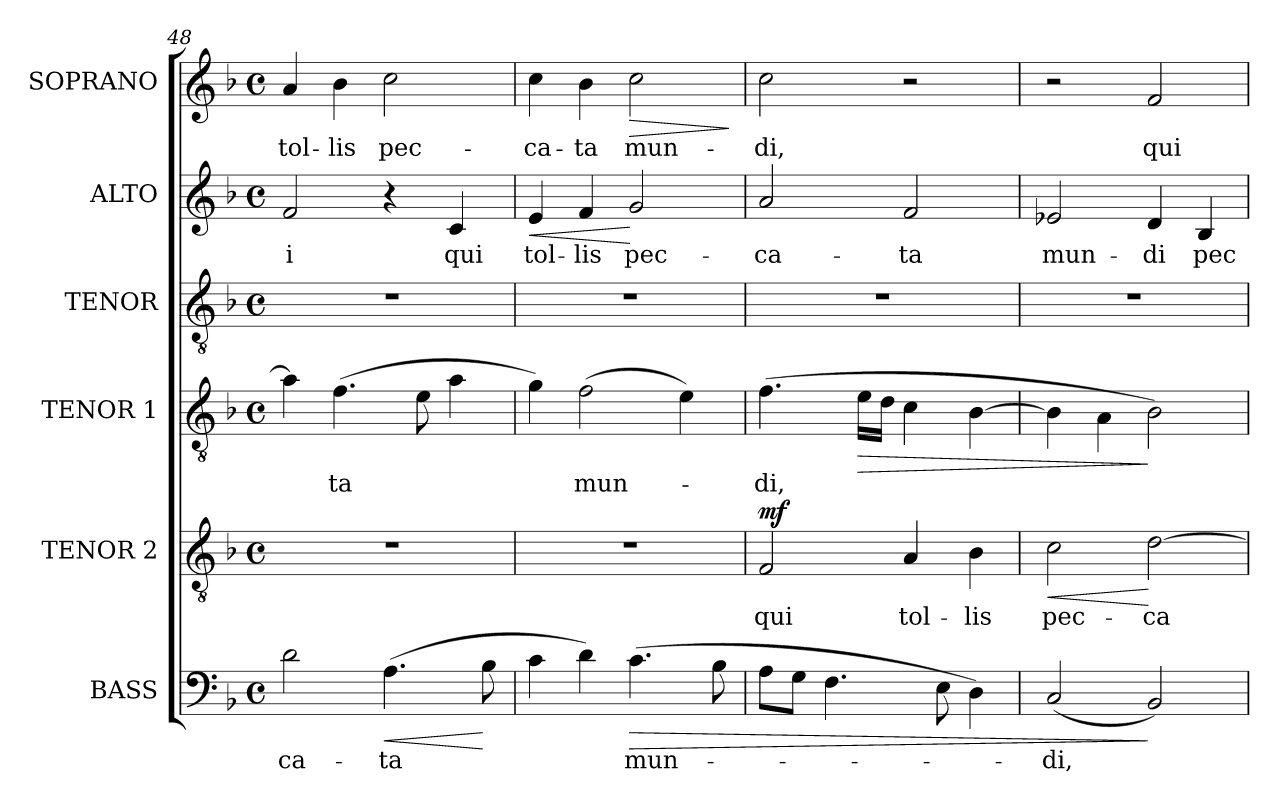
**kern	**text	**dynam	**kern	**text	**dynam	**kern	**text	**dynam	**kern	**kern	**text	**dynam	**kern	**text	**dynam
*part6	*part6	*part6	*part5	*part5	*part5	*part4	*part4	*part4	*part3	*part2	*part2	*part2	*part1	*part1	*part1
*staff6	*staff6	*staff6	*staff5	*staff5	*staff5	*staff4	*staff4	*staff4	*staff3	*staff2	*staff2	*staff2	*staff1	*staff1	*staff1
*I"BASS	*	*	*I"TENOR 2	*	*	*I"TENOR 1	*	*	*I"TENOR	*I"ALTO	*	*	*I"SOPRANO	*	*
*I'B.	*	*	*I'T2.	*	*	*I'T1.	*	*	*I'T.	*I'A.	*	*	*I'S.	*	*
*clefF4	*	*	*clefGv2	*	*	*clefGv2	*	*	*clefGv2	*clefG2	*	*	*clefG2	*	*
*	*	*	*ITrd7c12	*	*	*ITrd7c12	*	*	*ITrd7c12	*	*	*	*	*	*
*k[b-]	*	*	*k[b-]	*	*	*k[b-]	*	*	*k[b-]	*k[b-]	*	*	*k[b-]	*	*
*F:	*	*	*F:	*	*	*F:	*	*	*F:	*F:	*	*	*F:	*	*
*M4/4	*	*	*M4/4	*	*	*M4/4	*	*	*M4/4	*M4/4	*	*	*M4/4	*	*
*met(c)	*	*	*met(c)	*	*	*met(c)	*	*	*met(c)	*met(c)	*	*	*met(c)	*	*
=48	=48	=48	=48	=48	=48	=48	=48	=48	=48	=48	=48	=48	=48	=48	=48
!	!LO:LY:b:color=#000000	!	!	!	!	!	!	!	!	!	!	!	!	!	!
!	!	!	!	!	!	!	!	!	!	!	!LO:LY:b:color=#000000	!	!	!	!
!	!	!	!	!	!	!	!	!	!	!	!	!	!	!LO:LY:b:color=#000000	!
2di\	-ca-	.	1r	.	.	4Ai\]	.	.	1r	2fi/	-i	.	4ai/	tol-	.
!	!	!	!	!	!	!	!LO:LY:b:color=#000000	!	!	!	!	!	!	!	!
!	!	!	!	!	!	!	!	!	!	!	!	!	!	!LO:LY:b:color=#000000	!
.	.	.	.	.	.	(4.Fi\	-ta	.	.	.	.	.	4b-i\	-lis	.
!	!LO:LY:b:color=#000000	!LO:HP:b	!	!	!	!	!	!	!	!	!	!	!	!	!
!	!	!	!	!	!	!	!	!	!	!	!	!	!	!LO:LY:b:color=#000000	!
(4.Ai\	-ta	<	.	.	.	.	.	.	.	4r	.	.	2cci\	pec-	.
.	.	.	.	.	.	8Ei\	.	.	.	.	.	.	.	.	.
!	!	!	!	!	!	!	!	!	!	!	!LO:LY:b:color=#000000	!	!	!	!
.	.	.	.	.	.	4Ai\	.	.	.	4ci/	qui	.	.	.	.
8B-i\	.	[	.	.	.	.	.	.	.	.	.	.	.	.	.
=49	=49	=49	=49	=49	=49	=49	=49	=49	=49	=49	=49	=49	=49	=49	=49
!	!	!	!	!	!	!	!	!	!	!	!LO:LY:b:color=#000000	!LO:HP:b	!	!	!
!	!	!	!	!	!	!	!	!	!	!	!	!	!	!LO:LY:b:color=#000000	!
4ci\	.	.	1r	.	.	4Gi\)	.	.	1r	4ei/	tol-	<	4cci\	-ca-	.
!	!	!	!	!	!	!	!LO:LY:b:color=#000000	!	!	!	!	!	!	!	!
!	!	!	!	!	!	!	!	!	!	!	!LO:LY:b:color=#000000	!	!	!	!
!	!	!	!	!	!	!	!	!	!	!	!	!	!	!LO:LY:b:color=#000000	!
4di\)	.	.	.	.	.	(2Fi\	mun-	.	.	4fi/	-lis	.	4b-i\	-ta	.
!	!LO:LY:b:color=#000000	!LO:HP:b	!	!	!	!	!	!	!	!	!	!	!	!	!
!	!	!	!	!	!	!	!	!	!	!	!LO:LY:b:color=#000000	!	!	!	!
!	!	!	!	!	!	!	!	!	!	!	!	!	!	!LO:LY:b:color=#000000	!LO:HP:b
(4.ci\	mun-	>	.	.	.	.	.	.	.	2gi/	pec-	[	2cci\	mun-	>
.	.	.	.	.	.	4Ei\)	.	.	.	.	.	.	.	.	.
8B-i\	.	.	.	.	.	.	.	.	.	.	.	.	.	.	.
.	.	.	.	.	.	.	.	.	.	.	.	.	.	.	]
!!LO:LB:g=z
=50	=50	=50	=50	=50	=50	=50	=50	=50	=50	=50	=50	=50	=50	=50	=50
!	!	!	!	!LO:LY:b:color=#000000	!	!	!	!	!	!	!	!	!	!	!
!	!	!	!	!	!	!	!LO:LY:b:color=#000000	!	!	!	!	!	!	!	!
!	!	!	!	!	!	!	!	!	!	!	!LO:LY:b:color=#000000	!	!	!	!
!	!	!	!	!	!	!	!	!	!	!	!	!	!	!LO:LY:b:color=#000000	!
8Ai\L	.	.	2FFi/	qui	mf	(4.Fi\	-di,	.	1r	2ai/	-ca-	.	2cci\	-di,	.
8Gi\J	.	.	.	.	.	.	.	.	.	.	.	.	.	.	.
4.Fi\	.	.	.	.	.	.	.	.	.	.	.	.	.	.	.
!	!	!	!	!	!	!	!	!LO:HP:b	!	!	!	!	!	!	!
.	.	.	.	.	.	16Ei\LL	.	>	.	.	.	.	.	.	.
.	.	.	.	.	.	16Di\JJ	.	.	.	.	.	.	.	.	.
!	!	!	!	!LO:LY:b:color=#000000	!	!	!	!	!	!	!	!	!	!	!
!	!	!	!	!	!	!	!	!	!	!	!LO:LY:b:color=#000000	!	!	!	!
.	.	.	4AAi/	tol-	.	4Ci\	.	.	.	2fi/	-ta	.	2r	.	.
8Ei\	.	.	.	.	.	.	.	.	.	.	.	.	.	.	.
!	!	!	!	!LO:LY:b:color=#000000	!	!	!	!	!	!	!	!	!	!	!
4Di\)	.	.	4BB-i\	-lis	.	[4BB-i\	.	.	.	.	.	.	.	.	.
=51	=51	=51	=51	=51	=51	=51	=51	=51	=51	=51	=51	=51	=51	=51	=51
!	!LO:LY:b:color=#000000	!	!	!	!	!	!	!	!	!	!	!	!	!	!
!	!	!	!	!LO:LY:b:color=#000000	!LO:HP:b	!	!	!	!	!	!	!	!	!	!
!	!	!	!	!	!	!	!	!	!	!	!LO:LY:b:color=#000000	!	!	!	!
(2Ci/	-di,	.	2Ci\	pec-	<	4BB-i\]	.	.	1r	2e-Xi/	mun-	.	2r	.	.
.	.	.	.	.	.	4AAi\	.	.	.	.	.	.	.	.	.
!	!	!	!	!LO:LY:b:color=#000000	!	!	!	!	!	!	!	!	!	!	!
!	!	!	!	!	!	!	!	!	!	!	!LO:LY:b:color=#000000	!	!	!	!
!	!	!	!	!	!	!	!	!	!	!	!	!	!	!LO:LY:b:color=#000000	!
2BB-i/)	.	]	[2Di\	-ca-	[	2BB-i\)	.	]	.	4di/	-di	.	2fi/	qui	.
!	!	!	!	!	!	!	!	!	!	!	!LO:LY:b:color=#000000	!	!	!	!
.	.	.	.	.	.	.	.	.	.	4B-i/	pec-	.	.	.	.
=	=	=	=	=	=	=	=	=	=	=	=	=	=	=	=
*-	*-	*-	*-	*-	*-	*-	*-	*-	*-	*-	*-	*-	*-	*-	*-
